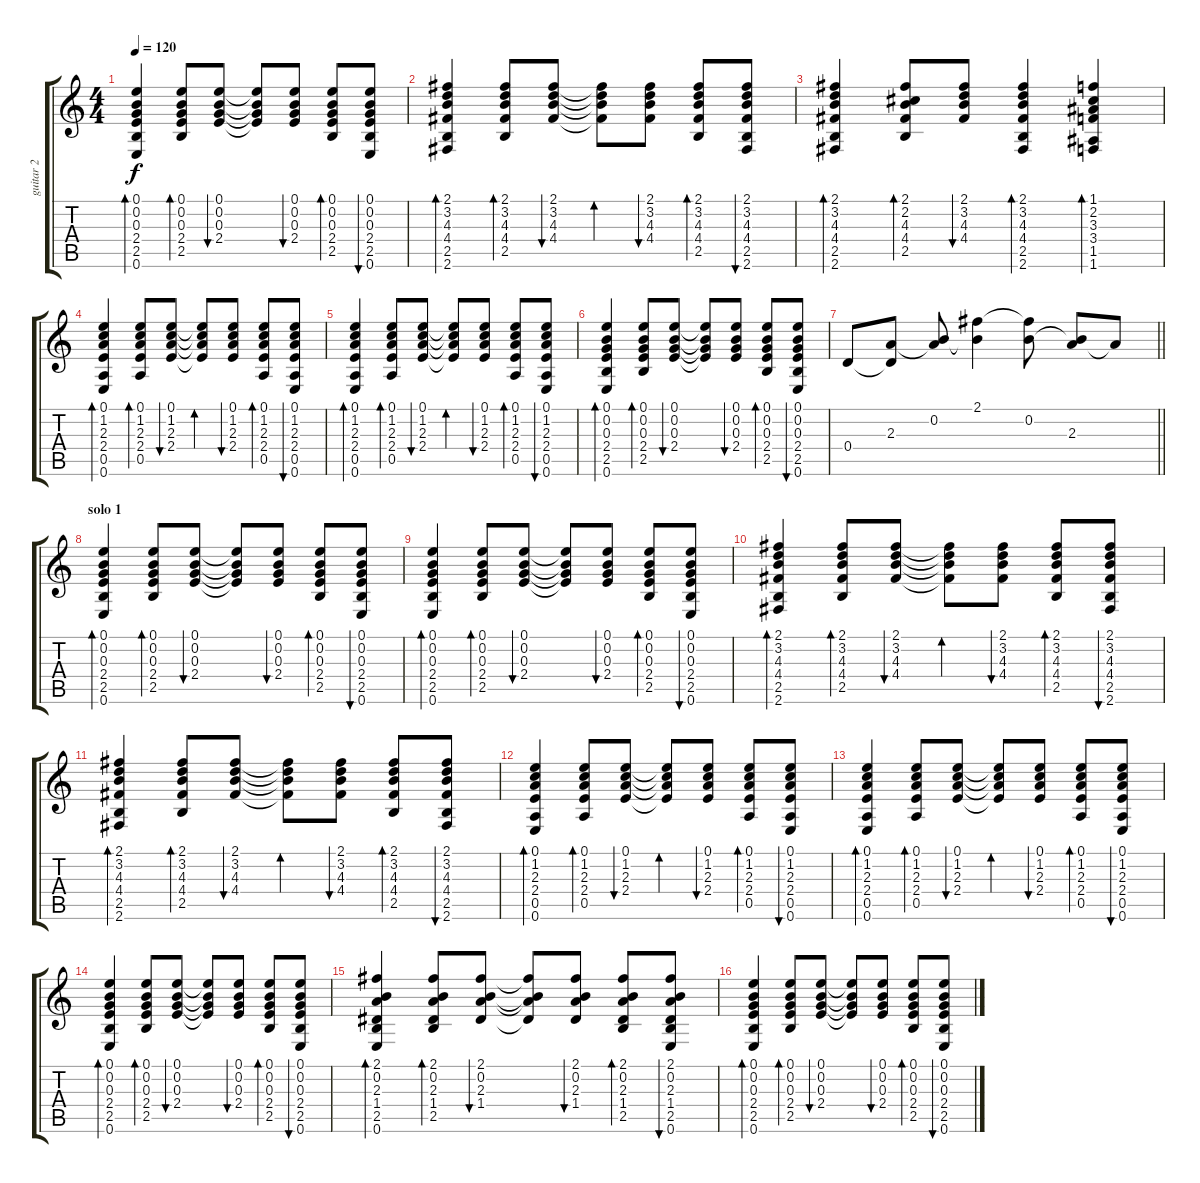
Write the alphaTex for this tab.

\track ("guitar 2" "guitar 2") {instrument electricguitarjazz}
\staff {score tabs}
\tuning (E4 B3 G3 D3 A2 E2) {hide}
\ts (4 4)
\tempo 120
\clef g2
\ks c
(0.1 0.2 0.3 2.4 2.5 0.6).4{bd 60 dy f} (0.1 0.2 0.3 2.4 2.5).8{bd 60} (0.1 0.2 0.3 2.4).8{bu 60} (0.1{t} 0.2{t} 0.3{t} 2.4{t}).8 (0.1 0.2 0.3 2.4).8{bu 60} (0.1 0.2 0.3 2.4 2.5).8{bd 60} (0.1 0.2 0.3 2.4 2.5 0.6).8{bu 60} |
(2.1 3.2 4.3 4.4 2.5 2.6).4{bd 60} (2.1 3.2 4.3 4.4 2.5).8{bd 60} (2.1 3.2 4.3 4.4).8{bu 60} (2.1{t} 3.2{t} 4.3{t} 4.4{t}).8{bd 60} (2.1 3.2 4.3 4.4).8{bu 60} (2.1 3.2 4.3 4.4 2.5).8{bd 60} (2.1 3.2 4.3 4.4 2.5 2.6).8{bu 60} |
(2.1 3.2 4.3 4.4 2.5 2.6).4{bd 60} (2.1 2.2 4.3 4.4 2.5).8{bd 60} (2.1 3.2 4.3 4.4).8{bu 60} (2.1 3.2 4.3 4.4 2.5 2.6).4{bd 60} (1.1 2.2 3.3 3.4 1.5 1.6).4{bd 60} |
(0.1 1.2 2.3 2.4 0.5 0.6).4{bd 60} (0.1 1.2 2.3 2.4 0.5).8{bd 60} (0.1 1.2 2.3 2.4).8{bu 60} (0.1{t} 1.2{t} 2.3{t} 2.4{t}).8{bd 60} (0.1 1.2 2.3 2.4).8{bu 60} (0.1 1.2 2.3 2.4 0.5).8{bd 60} (0.1 1.2 2.3 2.4 0.5 0.6).8{bu 60} |
(0.1 1.2 2.3 2.4 0.5 0.6).4{bd 60} (0.1 1.2 2.3 2.4 0.5).8{bd 60} (0.1 1.2 2.3 2.4).8{bu 60} (0.1{t} 1.2{t} 2.3{t} 2.4{t}).8{bd 60} (0.1 1.2 2.3 2.4).8{bu 60} (0.1 1.2 2.3 2.4 0.5).8{bd 60} (0.1 1.2 2.3 2.4 0.5 0.6).8{bu 60} |
(0.1 0.2 0.3 2.4 2.5 0.6).4{bd 60} (0.1 0.2 0.3 2.4 2.5).8{bd 60} (0.1 0.2 0.3 2.4).8{bu 60} (0.1{t} 0.2{t} 0.3{t} 2.4{t}).8 (0.1 0.2 0.3 2.4).8{bu 60} (0.1 0.2 0.3 2.4 2.5).8{bd 60} (0.1 0.2 0.3 2.4 2.5 0.6).8{bu 60} |
\barLineRight lightlight
0.4.8 (2.3 0.4{t}).8 (0.2 2.3{t}).8 (2.1 0.2{t}).4 (2.1{t} 0.2).8 (0.2{t} 2.3).8 2.3{t}.8 |
\section ("" "solo 1")
(0.1 0.2 0.3 2.4 2.5 0.6).4{bd 60 volume 12} (0.1 0.2 0.3 2.4 2.5).8{bd 60} (0.1 0.2 0.3 2.4).8{bu 60} (0.1{t} 0.2{t} 0.3{t} 2.4{t}).8 (0.1 0.2 0.3 2.4).8{bu 60} (0.1 0.2 0.3 2.4 2.5).8{bd 60} (0.1 0.2 0.3 2.4 2.5 0.6).8{bu 60} |
(0.1 0.2 0.3 2.4 2.5 0.6).4{bd 60} (0.1 0.2 0.3 2.4 2.5).8{bd 60} (0.1 0.2 0.3 2.4).8{bu 60} (0.1{t} 0.2{t} 0.3{t} 2.4{t}).8 (0.1 0.2 0.3 2.4).8{bu 60} (0.1 0.2 0.3 2.4 2.5).8{bd 60} (0.1 0.2 0.3 2.4 2.5 0.6).8{bu 60} |
(2.1 3.2 4.3 4.4 2.5 2.6).4{bd 60} (2.1 3.2 4.3 4.4 2.5).8{bd 60} (2.1 3.2 4.3 4.4).8{bu 60} (2.1{t} 3.2{t} 4.3{t} 4.4{t}).8{bd 60} (2.1 3.2 4.3 4.4).8{bu 60} (2.1 3.2 4.3 4.4 2.5).8{bd 60} (2.1 3.2 4.3 4.4 2.5 2.6).8{bu 60} |
(2.1 3.2 4.3 4.4 2.5 2.6).4{bd 60} (2.1 3.2 4.3 4.4 2.5).8{bd 60} (2.1 3.2 4.3 4.4).8{bu 60} (2.1{t} 3.2{t} 4.3{t} 4.4{t}).8{bd 60} (2.1 3.2 4.3 4.4).8{bu 60} (2.1 3.2 4.3 4.4 2.5).8{bd 60} (2.1 3.2 4.3 4.4 2.5 2.6).8{bu 60} |
(0.1 1.2 2.3 2.4 0.5 0.6).4{bd 60} (0.1 1.2 2.3 2.4 0.5).8{bd 60} (0.1 1.2 2.3 2.4).8{bu 60} (0.1{t} 1.2{t} 2.3{t} 2.4{t}).8{bd 60} (0.1 1.2 2.3 2.4).8{bu 60} (0.1 1.2 2.3 2.4 0.5).8{bd 60} (0.1 1.2 2.3 2.4 0.5 0.6).8{bu 60} |
(0.1 1.2 2.3 2.4 0.5 0.6).4{bd 60} (0.1 1.2 2.3 2.4 0.5).8{bd 60} (0.1 1.2 2.3 2.4).8{bu 60} (0.1{t} 1.2{t} 2.3{t} 2.4{t}).8{bd 60} (0.1 1.2 2.3 2.4).8{bu 60} (0.1 1.2 2.3 2.4 0.5).8{bd 60} (0.1 1.2 2.3 2.4 0.5 0.6).8{bu 60} |
(0.1 0.2 0.3 2.4 2.5 0.6).4{bd 60} (0.1 0.2 0.3 2.4 2.5).8{bd 60} (0.1 0.2 0.3 2.4).8{bu 60} (0.1{t} 0.2{t} 0.3{t} 2.4{t}).8 (0.1 0.2 0.3 2.4).8{bu 60} (0.1 0.2 0.3 2.4 2.5).8{bd 60} (0.1 0.2 0.3 2.4 2.5 0.6).8{bu 60} |
(2.1 0.2 2.3 1.4 2.5 0.6).4{bd 60} (2.1 0.2 2.3 1.4 2.5).8{bd 60} (2.1 0.2 2.3 1.4).8{bu 60} (2.1{t} 0.2{t} 2.3{t} 1.4{t}).8 (2.1 0.2 2.3 1.4).8{bu 60} (2.1 0.2 2.3 1.4 2.5).8{bd 60} (2.1 0.2 2.3 1.4 2.5 0.6).8{bu 60} |
(0.1 0.2 0.3 2.4 2.5 0.6).4{bd 60} (0.1 0.2 0.3 2.4 2.5).8{bd 60} (0.1 0.2 0.3 2.4).8{bu 60} (0.1{t} 0.2{t} 0.3{t} 2.4{t}).8 (0.1 0.2 0.3 2.4).8{bu 60} (0.1 0.2 0.3 2.4 2.5).8{bd 60} (0.1 0.2 0.3 2.4 2.5 0.6).8{bu 60}
